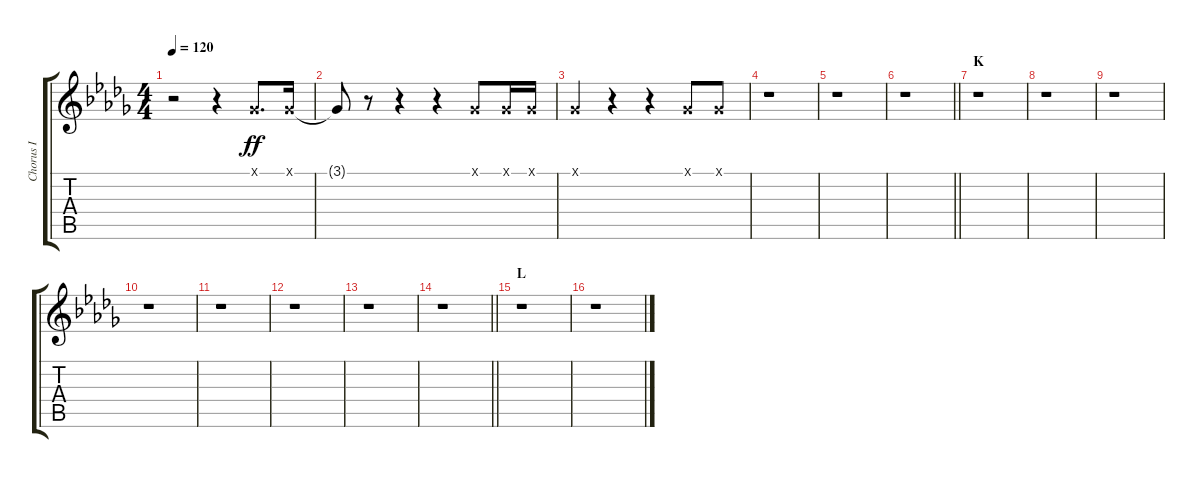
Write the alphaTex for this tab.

\track ("Chorus I" "Chorus I") {instrument voiceoohs}
\staff {score tabs}
\tuning (Eb4 Bb3 Gb3 Db3 Ab2 Db2) {hide}
\ts (4 4)
\tempo 120
\clef g2
\ks db
r.2{dy ff} r.4 3.1{x}.8{d} 3.1{x}.16 |
3.1{t}.8 r.8 r.4 r.4 3.1{x}.8 3.1{x}.16 3.1{x}.16 |
3.1{x}.4 r.4 r.4 3.1{x}.8 3.1{x}.8 |
r.1 |
r.1 |
\barLineRight lightlight
r.1 |
\section ("" "K")
r.1 |
r.1 |
r.1 |
r.1 |
r.1 |
r.1 |
r.1 |
\barLineRight lightlight
r.1 |
\section ("" "L")
r.1 |
r.1
